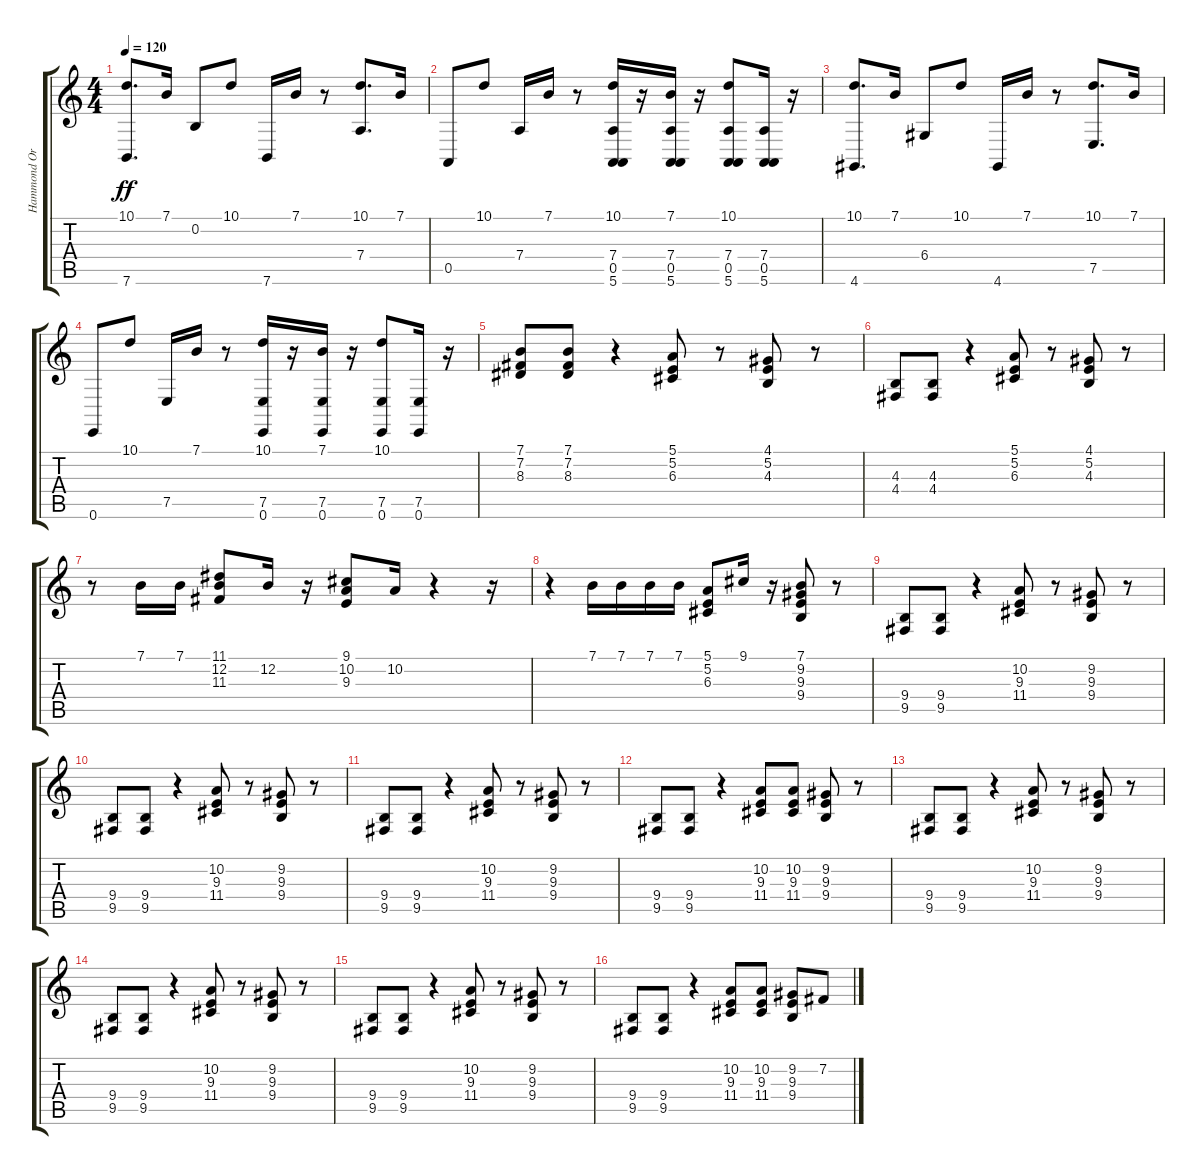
\track ("Hammond Organ" "Hammond Or") {instrument drawbarorgan}
\staff {score tabs}
\tuning (E4 B3 G3 D3 A2 E2) {hide}
\ts (4 4)
\tempo 120
\clef g2
\ks c
(10.1 7.6).8{d dy ff} 7.1.16 0.2.8 10.1.8 7.6.16 7.1.16 r.8 (10.1 7.4).8{d} 7.1.16 |
0.5.8 10.1.8 7.4.16 7.1.16 r.8 (10.1 7.4 0.5 5.6).16 r.16 (7.1 7.4 0.5 5.6).16 r.16 (10.1 7.4 0.5 5.6).8 (7.4 0.5 5.6).16 r.16 |
(10.1 4.6).8{d} 7.1.16 6.4.8 10.1.8 4.6.16 7.1.16 r.8 (10.1 7.5).8{d} 7.1.16 |
0.6.8 10.1.8 7.5.16 7.1.16 r.8 (10.1 7.5 0.6).16 r.16 (7.1 7.5 0.6).16 r.16 (10.1 7.5 0.6).8 (7.5 0.6).16 r.16 |
(7.1 7.2 8.3).8 (7.1 7.2 8.3).8 r.4 (5.1 5.2 6.3).8 r.8 (4.1 5.2 4.3).8 r.8 |
(4.3 4.4).8 (4.3 4.4).8 r.4 (5.1 5.2 6.3).8 r.8 (4.1 5.2 4.3).8 r.8 |
r.8 7.1.16 7.1.16 (11.1 12.2 11.3).8 12.2.16 r.16 (9.1 10.2 9.3).8 10.2.16 r.4 r.16 |
r.4 7.1.16 7.1.16 7.1.16 7.1.16 (5.1 5.2 6.3).8 9.1.16 r.16 (7.1 9.2 9.3 9.4).8 r.8 |
(9.4 9.5).8 (9.4 9.5).8 r.4 (10.2 9.3 11.4).8 r.8 (9.2 9.3 9.4).8 r.8 |
(9.4 9.5).8 (9.4 9.5).8 r.4 (10.2 9.3 11.4).8 r.8 (9.2 9.3 9.4).8 r.8 |
(9.4 9.5).8 (9.4 9.5).8 r.4 (10.2 9.3 11.4).8 r.8 (9.2 9.3 9.4).8 r.8 |
(9.4 9.5).8 (9.4 9.5).8 r.4 (10.2 9.3 11.4).8 (10.2 9.3 11.4).8 (9.2 9.3 9.4).8 r.8 |
(9.4 9.5).8 (9.4 9.5).8 r.4 (10.2 9.3 11.4).8 r.8 (9.2 9.3 9.4).8 r.8 |
(9.4 9.5).8 (9.4 9.5).8 r.4 (10.2 9.3 11.4).8 r.8 (9.2 9.3 9.4).8 r.8 |
(9.4 9.5).8 (9.4 9.5).8 r.4 (10.2 9.3 11.4).8 r.8 (9.2 9.3 9.4).8 r.8 |
(9.4 9.5).8 (9.4 9.5).8 r.4 (10.2 9.3 11.4).8 (10.2 9.3 11.4).8 (9.2 9.3 9.4).8 7.2.8
